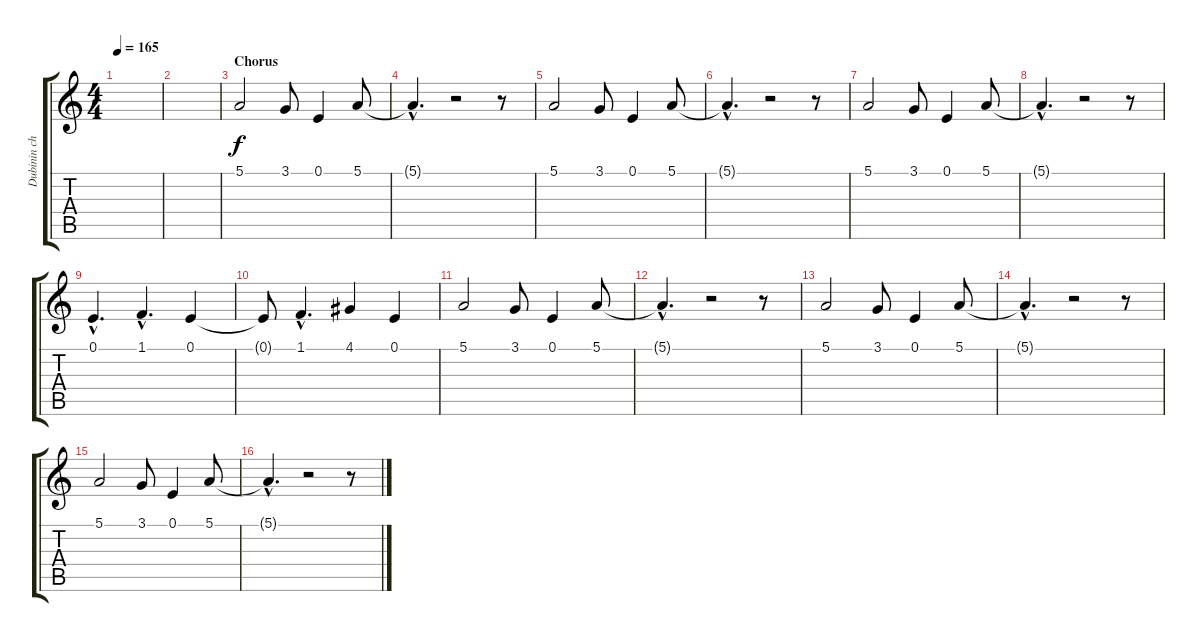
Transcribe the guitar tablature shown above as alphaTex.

\track ("Dubinin chant" "Dubinin ch") {instrument baritonesax}
\staff {score tabs}
\tuning (E4 B3 G3 D3 A2 E2) {hide}
\ts (4 4)
\tempo 165
\clef g2
\ks c
|
|
\section ("" "Chorus")
5.1.2 3.1.8 0.1.4 5.1.8 |
5.1{hac t}.4{d} r.2 r.8 |
5.1.2 3.1.8 0.1.4 5.1.8 |
5.1{hac t}.4{d} r.2 r.8 |
5.1.2 3.1.8 0.1.4 5.1.8 |
5.1{hac t}.4{d} r.2 r.8 |
0.1{hac}.4{d} 1.1{hac}.4{d} 0.1.4 |
0.1{t}.8 1.1{hac}.4{d} 4.1.4 0.1.4 |
5.1.2 3.1.8 0.1.4 5.1.8 |
5.1{hac t}.4{d} r.2 r.8 |
5.1.2 3.1.8 0.1.4 5.1.8 |
5.1{hac t}.4{d} r.2 r.8 |
5.1.2 3.1.8 0.1.4 5.1.8 |
5.1{hac t}.4{d} r.2 r.8
